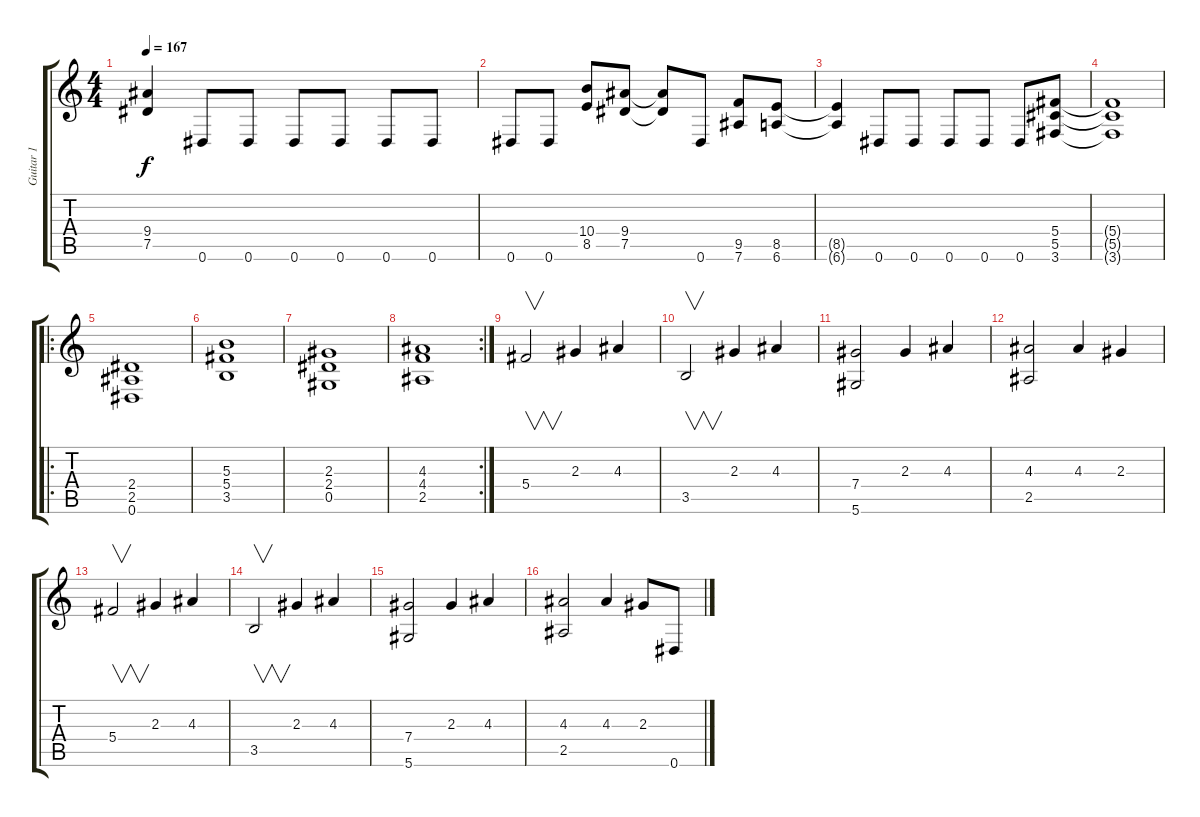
\track ("Guitar 1" "Guitar 1") {instrument distortionguitar}
\staff {score tabs}
\tuning (Eb4 Bb3 Gb3 Db3 Ab2 Eb2) {hide}
\ts (4 4)
\tempo 167
\clef g2
\ks c
(9.4{t} 7.5{t}).4{dy f} 0.6.8 0.6.8 0.6.8 0.6.8 0.6.8 0.6.8 |
0.6.8 0.6.8 (10.4 8.5).8 (9.4 7.5).8 (9.4{t} 7.5{t}).8 0.6.8 (9.5 7.6).8 (8.5 6.6).8 |
(8.5{t} 6.6{t}).4 0.6.8 0.6.8 0.6.8 0.6.8 0.6.8 (5.4 5.5 3.6).8 |
(5.4{t} 5.5{t} 3.6{t}).1 |
\ro
(2.4 2.5 0.6).1 |
(5.3 5.4 3.5).1 |
(2.3 2.4 0.5).1 |
\rc 2
(4.3 4.4 2.5).1 |
5.4.2{v} 2.3.4 4.3.4 |
3.5.2{v} 2.3.4 4.3.4 |
(7.4 5.6).2 2.3.4 4.3.4 |
(4.3 2.5).2 4.3.4 2.3.4 |
5.4.2{v} 2.3.4 4.3.4 |
3.5.2{v} 2.3.4 4.3.4 |
(7.4 5.6).2 2.3.4 4.3.4 |
(4.3 2.5).2 4.3.4 2.3.8 0.6.8
